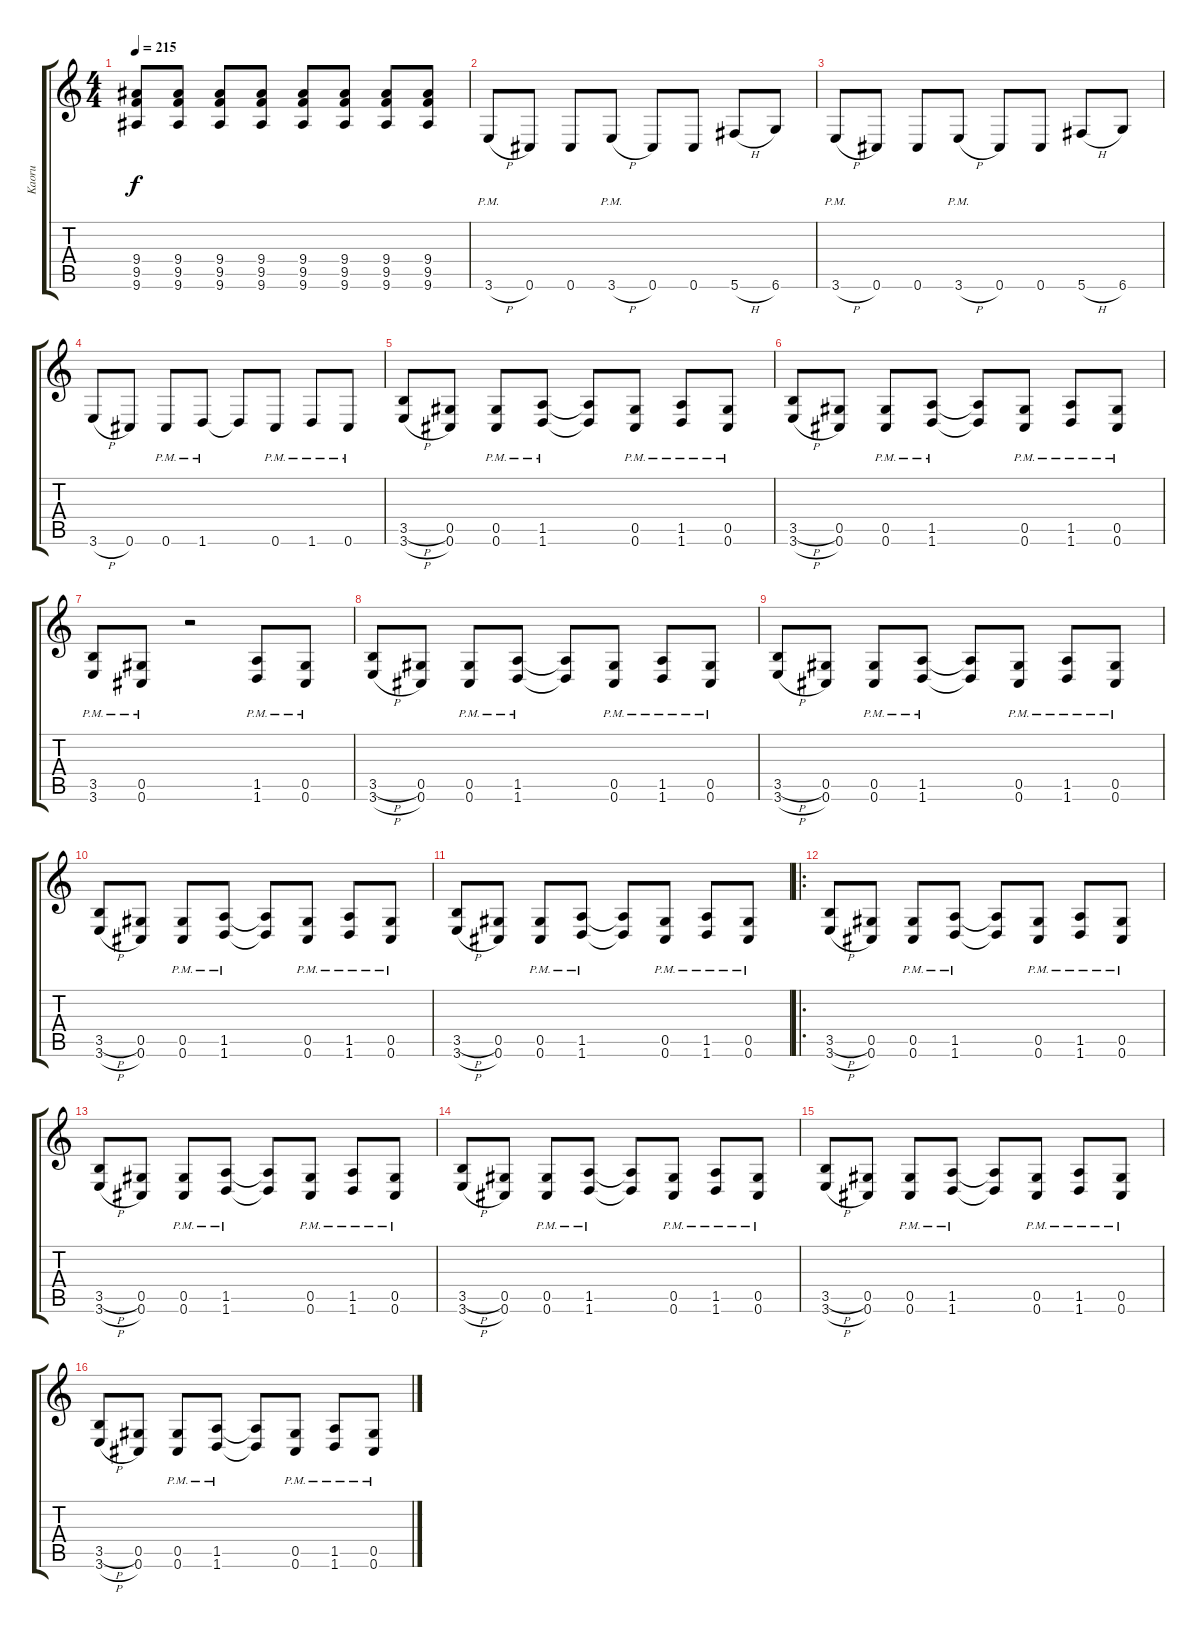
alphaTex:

\track ("Kaoru" "Kaoru") {instrument overdrivenguitar}
\staff {score tabs}
\tuning (Eb4 Bb3 Gb3 Db3 Ab2 Db2) {hide}
\ts (4 4)
\tempo 215
\clef g2
\ks aminor
(9.4 9.5 9.6).8{dy f} (9.4 9.5 9.6).8 (9.4 9.5 9.6).8 (9.4 9.5 9.6).8 (9.4 9.5 9.6).8 (9.4 9.5 9.6).8 (9.4 9.5 9.6).8 (9.4 9.5 9.6).8 |
3.6{h pm}.8 0.6.8 0.6.8 3.6{h pm}.8 0.6.8 0.6.8 5.6{h}.8 6.6.8 |
3.6{h pm}.8 0.6.8 0.6.8 3.6{h pm}.8 0.6.8 0.6.8 5.6{h}.8 6.6.8 |
3.6{h}.8 0.6.8 0.6{pm}.8 1.6{pm}.8 1.6{t}.8 0.6{pm}.8 1.6{pm}.8 0.6{pm}.8 |
(3.5{h} 3.6{h}).8 (0.5 0.6).8 (0.5{pm} 0.6{pm}).8 (1.5{pm} 1.6{pm}).8 (1.5{t} 1.6{t}).8 (0.5{pm} 0.6{pm}).8 (1.5{pm} 1.6{pm}).8 (0.5{pm} 0.6{pm}).8 |
(3.5{h} 3.6{h}).8 (0.5 0.6).8 (0.5{pm} 0.6{pm}).8 (1.5{pm} 1.6{pm}).8 (1.5{t} 1.6{t}).8 (0.5{pm} 0.6{pm}).8 (1.5{pm} 1.6{pm}).8 (0.5{pm} 0.6{pm}).8 |
(3.5{pm} 3.6{pm}).8 (0.5{pm} 0.6{pm}).8 r.2 (1.5{pm} 1.6{pm}).8 (0.5{pm} 0.6{pm}).8 |
(3.5{h} 3.6{h}).8 (0.5 0.6).8 (0.5{pm} 0.6{pm}).8 (1.5{pm} 1.6{pm}).8 (1.5{t} 1.6{t}).8 (0.5{pm} 0.6{pm}).8 (1.5{pm} 1.6{pm}).8 (0.5{pm} 0.6{pm}).8 |
(3.5{h} 3.6{h}).8 (0.5 0.6).8 (0.5{pm} 0.6{pm}).8 (1.5{pm} 1.6{pm}).8 (1.5{t} 1.6{t}).8 (0.5{pm} 0.6{pm}).8 (1.5{pm} 1.6{pm}).8 (0.5{pm} 0.6{pm}).8 |
(3.5{h} 3.6{h}).8 (0.5 0.6).8 (0.5{pm} 0.6{pm}).8 (1.5{pm} 1.6{pm}).8 (1.5{t} 1.6{t}).8 (0.5{pm} 0.6{pm}).8 (1.5{pm} 1.6{pm}).8 (0.5{pm} 0.6{pm}).8 |
(3.5{h} 3.6{h}).8 (0.5 0.6).8 (0.5{pm} 0.6{pm}).8 (1.5{pm} 1.6{pm}).8 (1.5{t} 1.6{t}).8 (0.5{pm} 0.6{pm}).8 (1.5{pm} 1.6{pm}).8 (0.5{pm} 0.6{pm}).8 |
\ro
(3.5{h} 3.6{h}).8 (0.5 0.6).8 (0.5{pm} 0.6{pm}).8 (1.5{pm} 1.6{pm}).8 (1.5{t} 1.6{t}).8 (0.5{pm} 0.6{pm}).8 (1.5{pm} 1.6{pm}).8 (0.5{pm} 0.6{pm}).8 |
(3.5{h} 3.6{h}).8 (0.5 0.6).8 (0.5{pm} 0.6{pm}).8 (1.5{pm} 1.6{pm}).8 (1.5{t} 1.6{t}).8 (0.5{pm} 0.6{pm}).8 (1.5{pm} 1.6{pm}).8 (0.5{pm} 0.6{pm}).8 |
(3.5{h} 3.6{h}).8 (0.5 0.6).8 (0.5{pm} 0.6{pm}).8 (1.5{pm} 1.6{pm}).8 (1.5{t} 1.6{t}).8 (0.5{pm} 0.6{pm}).8 (1.5{pm} 1.6{pm}).8 (0.5{pm} 0.6{pm}).8 |
(3.5{h} 3.6{h}).8 (0.5 0.6).8 (0.5{pm} 0.6{pm}).8 (1.5{pm} 1.6{pm}).8 (1.5{t} 1.6{t}).8 (0.5{pm} 0.6{pm}).8 (1.5{pm} 1.6{pm}).8 (0.5{pm} 0.6{pm}).8 |
(3.5{h} 3.6{h}).8 (0.5 0.6).8 (0.5{pm} 0.6{pm}).8 (1.5{pm} 1.6{pm}).8 (1.5{t} 1.6{t}).8 (0.5{pm} 0.6{pm}).8 (1.5{pm} 1.6{pm}).8 (0.5{pm} 0.6{pm}).8
